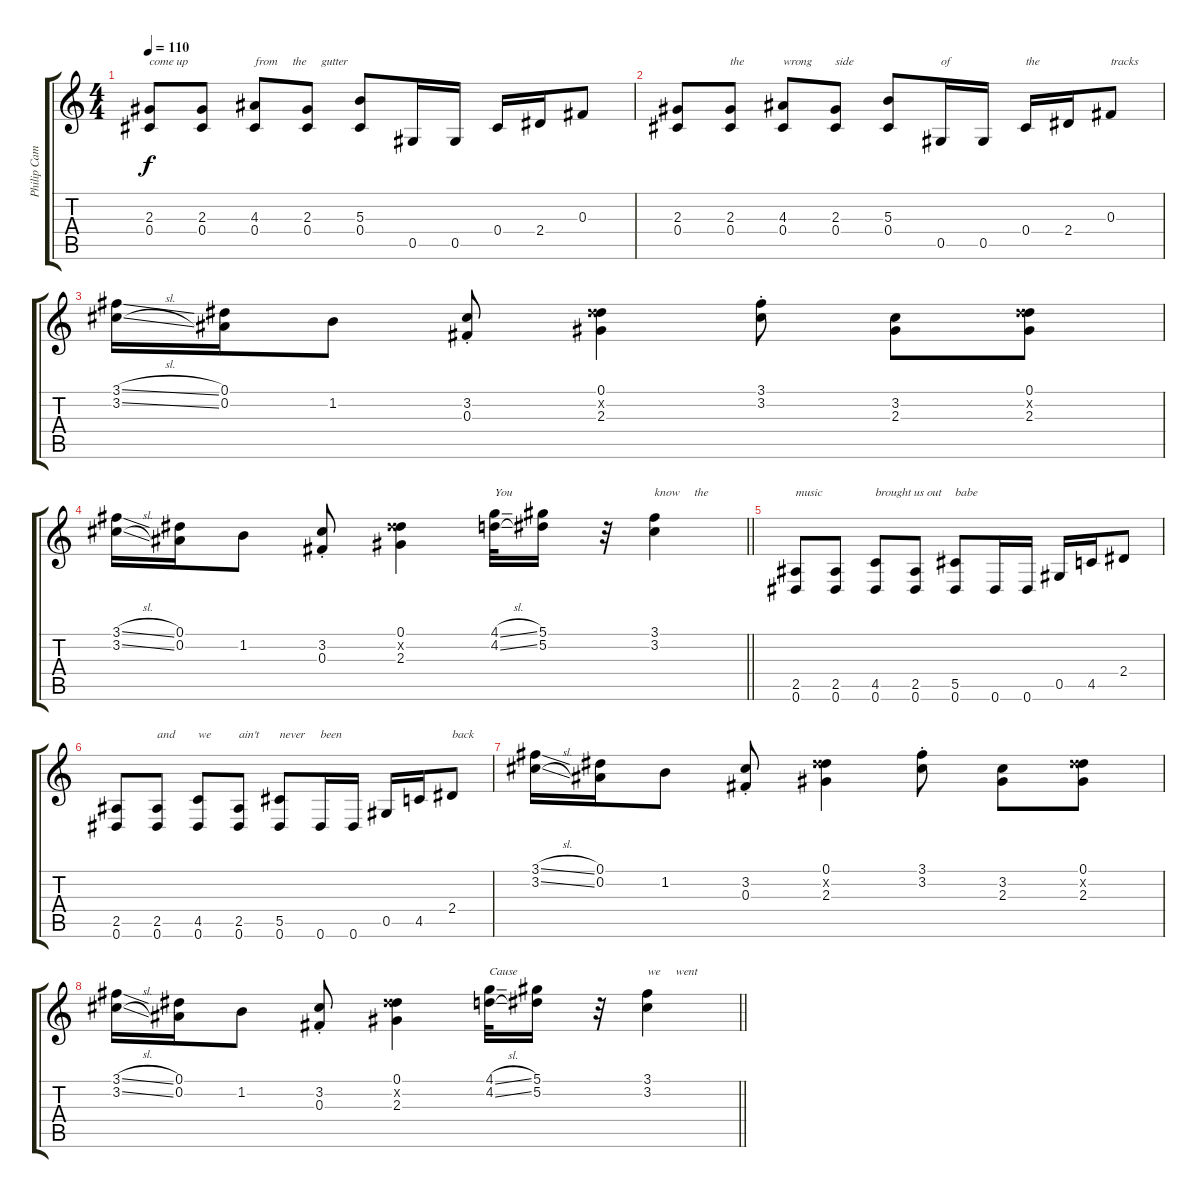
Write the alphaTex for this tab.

\track ("Philip Campbell" "Philip Cam") {instrument acousticguitarsteel}
\staff {score tabs}
\tuning (Eb4 Bb3 Gb3 Db3 Ab2 Eb2) {hide}
\ts (4 4)
\tempo 110
\clef g2
\ks c
(2.3 0.4).8{txt "come up" dy f} (2.3 0.4).8 (4.3 0.4).8{txt "from     the     gutter"} (2.3 0.4).8 (5.3 0.4).8 0.5.16 0.5.16 0.4.16 2.4.16 0.3.8 |
(2.3 0.4).8 (2.3 0.4).8{txt "the"} (4.3 0.4).8{txt "wrong"} (2.3 0.4).8{txt "side"} (5.3 0.4).8 0.5.16{txt "of"} 0.5.16 0.4.16{txt "the"} 2.4.16 0.3.8{txt "tracks"} |
(3.1{sl} 3.2{sl}).16 (0.1 0.2).16 1.2.8 (3.2{st} 0.3{st}).8 (0.1 5.2{x} 2.3).4 (3.1{st} 3.2{st}).8 (3.2 2.3).8 (0.1 5.2{x} 2.3).8 |
\barLineRight lightlight
(3.1{sl} 3.2{sl}).16 (0.1 0.2).16 1.2.8 (3.2{st} 0.3{st}).8 (0.1 5.2{x} 2.3).4 (4.1{sl} 4.2{sl}).32{txt "You"} (5.1 5.2).16 r.32 (3.1 3.2).4{txt "know     the"} |
(2.5 0.6).8{txt "music"} (2.5 0.6).8 (4.5 0.6).8{txt "brought us out"} (2.5 0.6).8 (5.5 0.6).8{txt "babe"} 0.6.16 0.6.16 0.5.16 4.5.16 2.4.8 |
(2.5 0.6).8 (2.5 0.6).8{txt "and"} (4.5 0.6).8{txt "we"} (2.5 0.6).8{txt "ain't"} (5.5 0.6).8{txt "never"} 0.6.16{txt "been"} 0.6.16 0.5.16 4.5.16 2.4.8{txt "back"} |
(3.1{sl} 3.2{sl}).16 (0.1 0.2).16 1.2.8 (3.2{st} 0.3{st}).8 (0.1 5.2{x} 2.3).4 (3.1{st} 3.2{st}).8 (3.2 2.3).8 (0.1 5.2{x} 2.3).8 |
\barLineRight lightlight
(3.1{sl} 3.2{sl}).16 (0.1 0.2).16 1.2.8 (3.2{st} 0.3{st}).8 (0.1 5.2{x} 2.3).4 (4.1{sl} 4.2{sl}).32{txt "Cause"} (5.1 5.2).16 r.32 (3.1 3.2).4{txt "we     went"}
